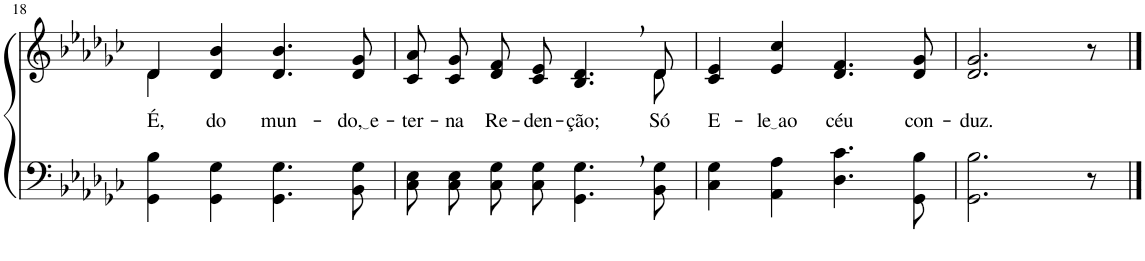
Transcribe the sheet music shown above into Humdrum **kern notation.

**kern	**kern	**text
*part2	*part1	*part1
*staff2	*staff1	*staff1
*I"Parte III e IV	*I"Parte I e II	*
!!LO:PB:g=z
*clefF4	*clefG2	*
*Trd-1c-2	*Trd-1c-2	*
*k[b-e-a-d-g-c-]	*k[b-e-a-d-g-c-]	*
*M4/4	*M4/4	*
=18	=18	=18
*	*^	*
!	!	!	!LO:LY:b
4GG-\ 4B-\	4d-/	4d-\	É,
!	!	!	!LO:LY:b
4GG-\ 4G-\	4d-/ 4b-/	2.ryy	do
!	!	!	!LO:LY:b
4.GG-\ 4.G-\	4.d-/ 4.b-/	.	mun-
!	!	!	!LO:LY:b
8BB-\ 8G-\	8d-/ 8g-/	.	do, e
=19	=19	=19	=19
!	!	!	!LO:LY:b
8C-\ 8E-\L	8c-/ 8a-/L	2..ryy	-ter-
!	!	!	!LO:LY:b
8C-\ 8E-\J	8c-/ 8g-/J	.	-na
!	!	!	!LO:LY:b
8C-\ 8G-\L	8d-/ 8f/L	.	Re-
!	!	!	!LO:LY:b
8C-\ 8G-\J	8c-/ 8e-/J	.	-den-
!	!	!	!LO:LY:b
4.GG-\, 4.G-\,	4.B-/, 4.d-/,	.	-ção;
!	!	!	!LO:LY:b
8BB-\ 8G-\	8d-/	8d-\	Só
=20	=20	=20	=20
!	!	!	!LO:LY:b
*	*v	*v	*
4C-\ 4G-\	4c-/ 4e-/	E-
!	!	!LO:LY:b
4AA-\ 4A-\	4e-/ 4cc-/	le ao
!	!	!LO:LY:b
4.D-\ 4.c-\	4.d-/ 4.f/	céu
!	!	!LO:LY:b
8GG-\ 8B-\	8d-/ 8g-/	con-
=21	=21	=21
!	!	!LO:LY:b
2.GG-\ 2.B-\	2.d-/ 2.g-/	-duz.
8r	8r	.
==	==	==
*-	*-	*-
